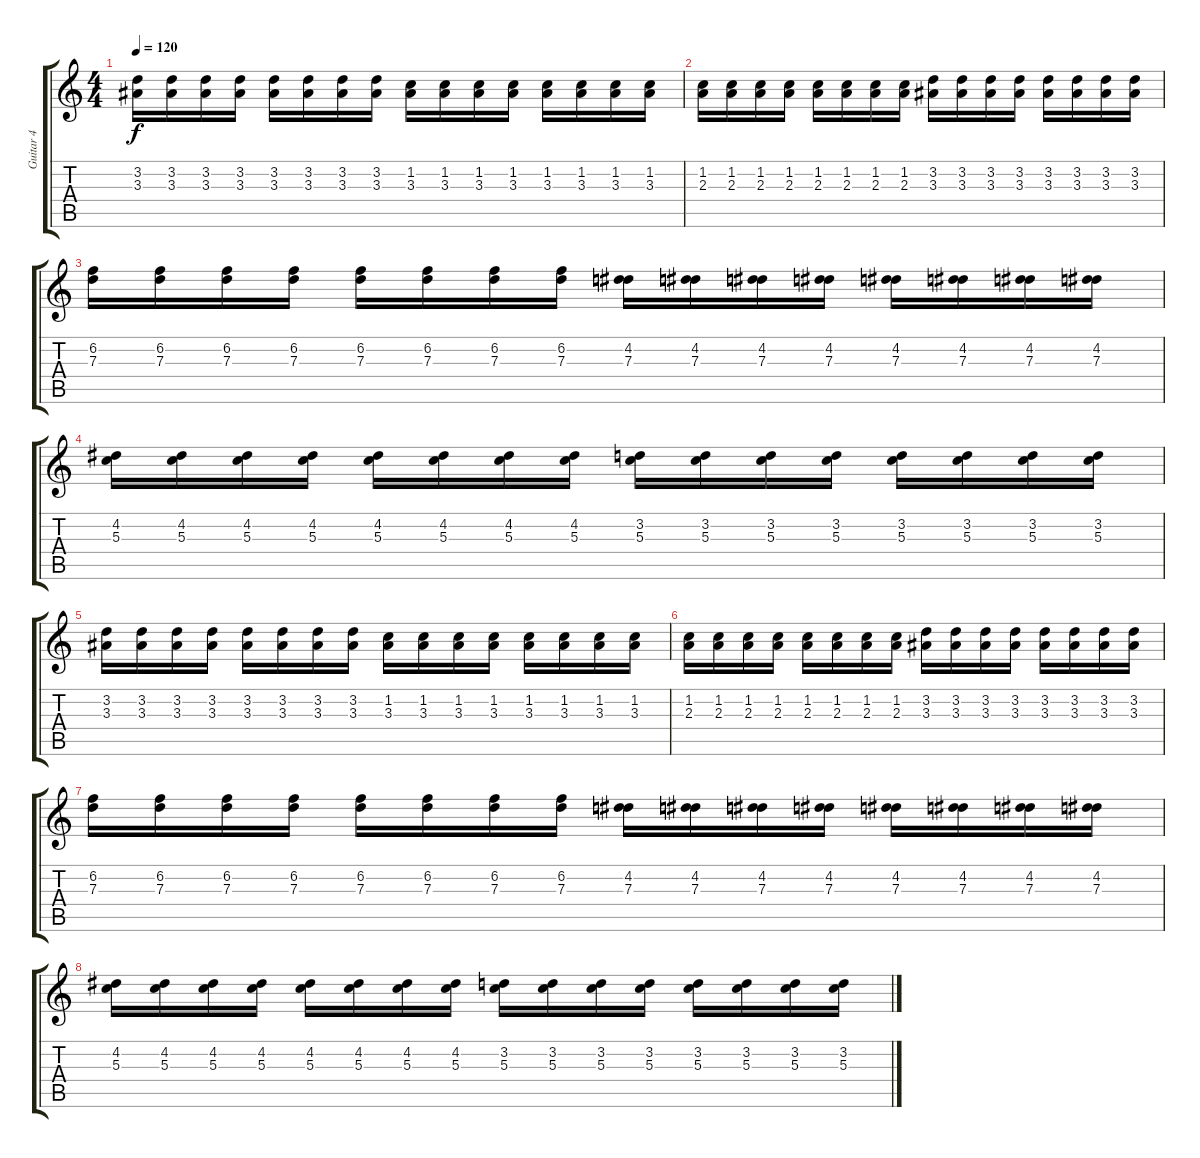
\track ("Guitar 4" "Guitar 4") {instrument acousticguitarsteel}
\staff {score tabs}
\tuning (E4 B3 G3 D3 A2 E2) {hide}
\ts (4 4)
\tempo 120
\clef g2
\ks c
(3.2 3.3).16{dy f} (3.2 3.3).16 (3.2 3.3).16 (3.2 3.3).16 (3.2 3.3).16 (3.2 3.3).16 (3.2 3.3).16 (3.2 3.3).16 (1.2 3.3).16 (1.2 3.3).16 (1.2 3.3).16 (1.2 3.3).16 (1.2 3.3).16 (1.2 3.3).16 (1.2 3.3).16 (1.2 3.3).16 |
(1.2 2.3).16 (1.2 2.3).16 (1.2 2.3).16 (1.2 2.3).16 (1.2 2.3).16 (1.2 2.3).16 (1.2 2.3).16 (1.2 2.3).16 (3.2 3.3).16 (3.2 3.3).16 (3.2 3.3).16 (3.2 3.3).16 (3.2 3.3).16 (3.2 3.3).16 (3.2 3.3).16 (3.2 3.3).16 |
(6.2 7.3).16 (6.2 7.3).16 (6.2 7.3).16 (6.2 7.3).16 (6.2 7.3).16 (6.2 7.3).16 (6.2 7.3).16 (6.2 7.3).16 (4.2 7.3).16 (4.2 7.3).16 (4.2 7.3).16 (4.2 7.3).16 (4.2 7.3).16 (4.2 7.3).16 (4.2 7.3).16 (4.2 7.3).16 |
(4.2 5.3).16 (4.2 5.3).16 (4.2 5.3).16 (4.2 5.3).16 (4.2 5.3).16 (4.2 5.3).16 (4.2 5.3).16 (4.2 5.3).16 (3.2 5.3).16 (3.2 5.3).16 (3.2 5.3).16 (3.2 5.3).16 (3.2 5.3).16 (3.2 5.3).16 (3.2 5.3).16 (3.2 5.3).16 |
(3.2 3.3).16 (3.2 3.3).16 (3.2 3.3).16 (3.2 3.3).16 (3.2 3.3).16 (3.2 3.3).16 (3.2 3.3).16 (3.2 3.3).16 (1.2 3.3).16 (1.2 3.3).16 (1.2 3.3).16 (1.2 3.3).16 (1.2 3.3).16 (1.2 3.3).16 (1.2 3.3).16 (1.2 3.3).16 |
(1.2 2.3).16 (1.2 2.3).16 (1.2 2.3).16 (1.2 2.3).16 (1.2 2.3).16 (1.2 2.3).16 (1.2 2.3).16 (1.2 2.3).16 (3.2 3.3).16 (3.2 3.3).16 (3.2 3.3).16 (3.2 3.3).16 (3.2 3.3).16 (3.2 3.3).16 (3.2 3.3).16 (3.2 3.3).16 |
(6.2 7.3).16 (6.2 7.3).16 (6.2 7.3).16 (6.2 7.3).16 (6.2 7.3).16 (6.2 7.3).16 (6.2 7.3).16 (6.2 7.3).16 (4.2 7.3).16 (4.2 7.3).16 (4.2 7.3).16 (4.2 7.3).16 (4.2 7.3).16 (4.2 7.3).16 (4.2 7.3).16 (4.2 7.3).16 |
(4.2 5.3).16 (4.2 5.3).16 (4.2 5.3).16 (4.2 5.3).16 (4.2 5.3).16 (4.2 5.3).16 (4.2 5.3).16 (4.2 5.3).16 (3.2 5.3).16 (3.2 5.3).16 (3.2 5.3).16 (3.2 5.3).16 (3.2 5.3).16 (3.2 5.3).16 (3.2 5.3).16 (3.2 5.3).16
